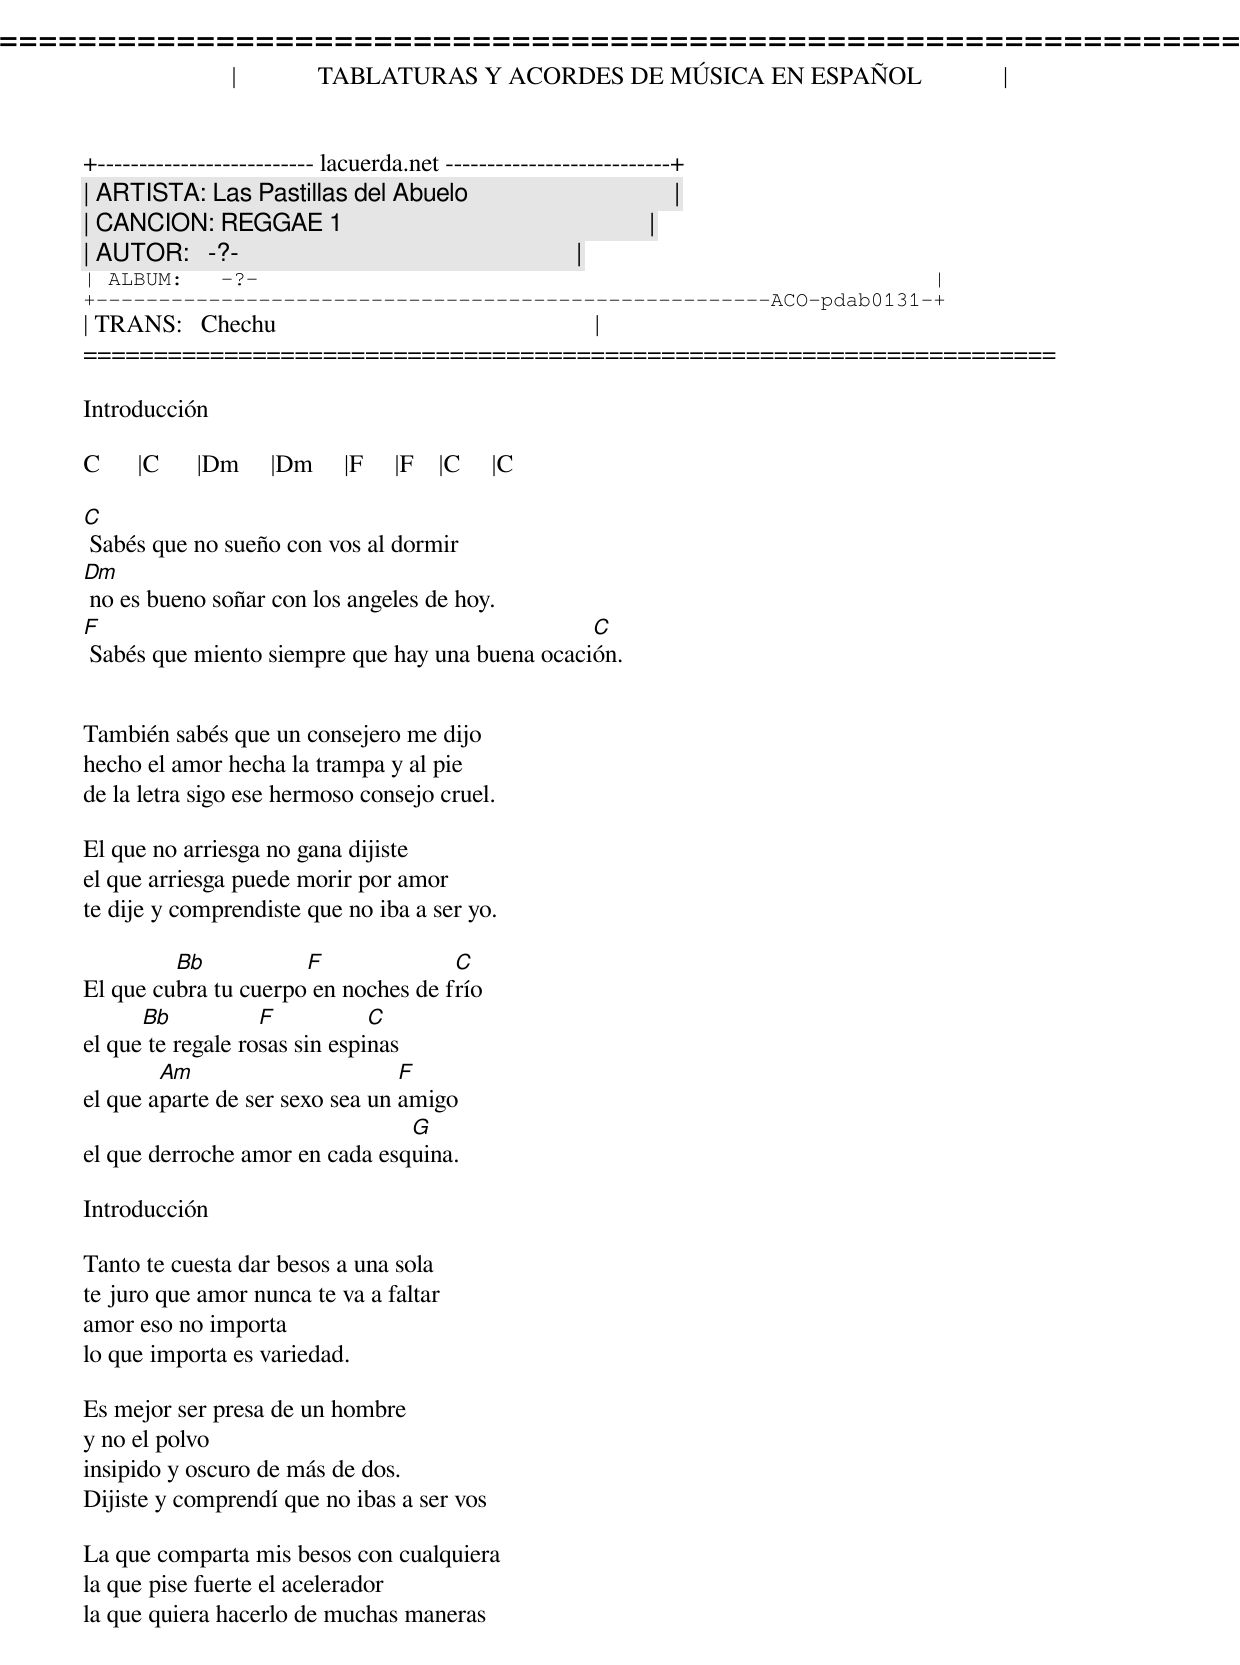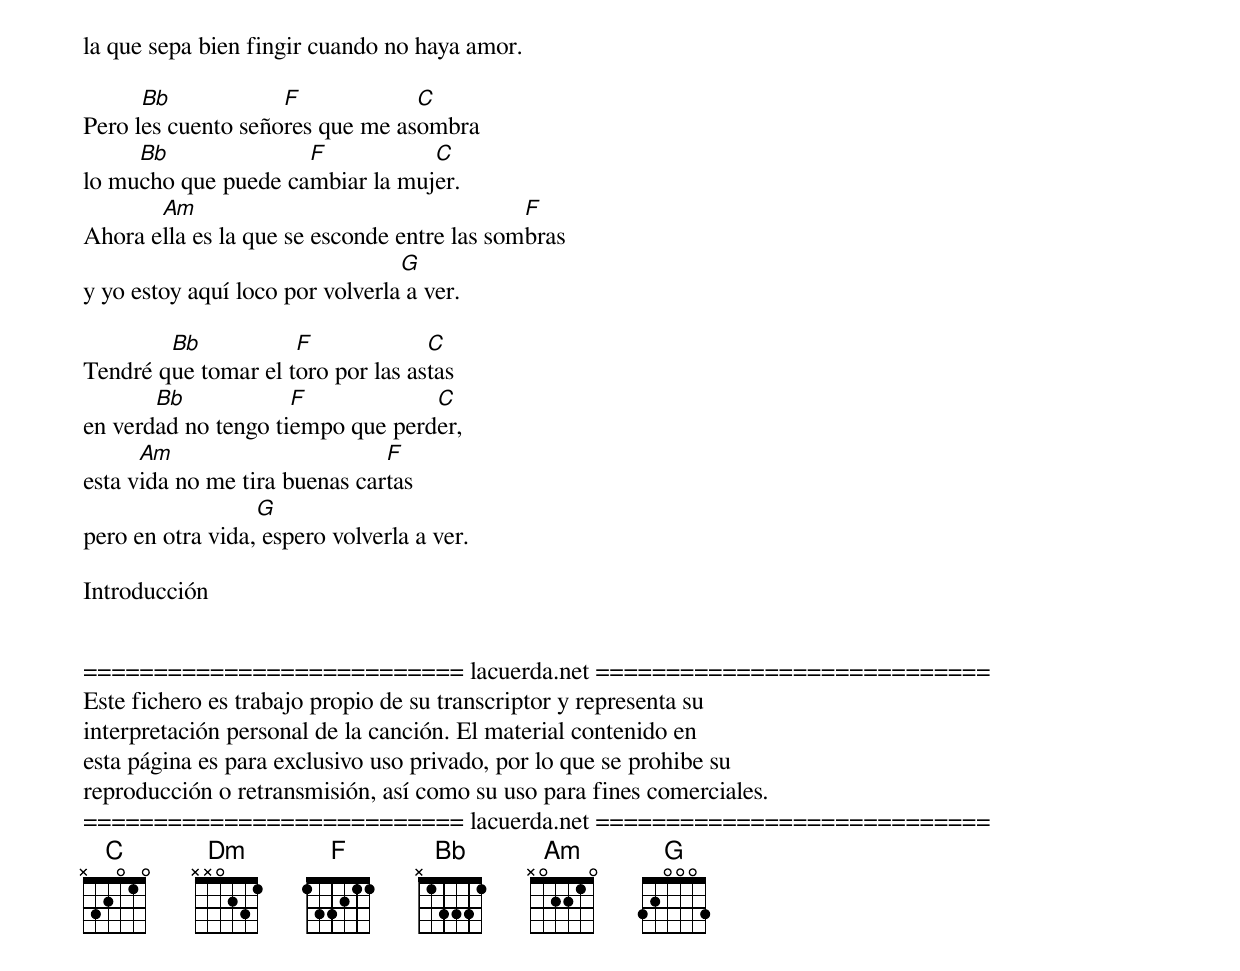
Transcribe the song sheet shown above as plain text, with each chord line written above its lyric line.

=====================================================================
|             TABLATURAS Y ACORDES DE MÚSICA EN ESPAÑOL             |
+-------------------------- lacuerda.net ---------------------------+
| ARTISTA: Las Pastillas del Abuelo                                 |
| CANCION: REGGAE 1                                                 |
| AUTOR:   -?-                                                      |
| ALBUM:   -?-                                                      |
+------------------------------------------------------ACO-pdab0131-+
| TRANS:   Chechu                                                   |
=====================================================================

Introducción

C      |C      |Dm     |Dm     |F     |F    |C     |C

C
 Sabés que no sueño con vos al dormir
Dm
 no es bueno soñar con los angeles de hoy.
F                                                C
 Sabés que miento siempre que hay una buena ocación.


También sabés que un consejero me dijo
hecho el amor hecha la trampa y al pie
de la letra sigo ese hermoso consejo cruel.

El que no arriesga no gana dijiste
el que arriesga puede morir por amor
te dije y comprendiste que no iba a ser yo.

         Bb           F              C
El que cubra tu cuerpo en noches de frío
      Bb           F           C
el que te regale rosas sin espinas
        Am                       F
el que aparte de ser sexo sea un amigo
                                G
el que derroche amor en cada esquina.

Introducción

Tanto te cuesta dar besos a una sola
te juro que amor nunca te va a faltar
amor eso no importa
lo que importa es variedad.

Es mejor ser presa de un hombre
y no el polvo
insipido y oscuro de más de dos.
Dijiste y comprendí que no ibas a ser vos

La que comparta mis besos con cualquiera
la que pise fuerte el acelerador
la que quiera hacerlo de muchas maneras
la que sepa bien fingir cuando no haya amor.

      Bb            F            C
Pero les cuento señores que me asombra
     Bb              F           C
lo mucho que puede cambiar la mujer.
       Am                                    F
Ahora ella es la que se esconde entre las sombras
                                 G
y yo estoy aquí loco por volverla a ver.

        Bb           F             C
Tendré que tomar el toro por las astas
       Bb            F            C
en verdad no tengo tiempo que perder,
      Am                       F
esta vida no me tira buenas cartas
                  G
pero en otra vida, espero volverla a ver.

Introducción


=========================== lacuerda.net ============================
Este fichero es trabajo propio de su transcriptor y representa su
interpretación personal de la canción. El material contenido en
esta página es para exclusivo uso privado, por lo que se prohibe su
reproducción o retransmisión, así como su uso para fines comerciales.
=========================== lacuerda.net ============================
